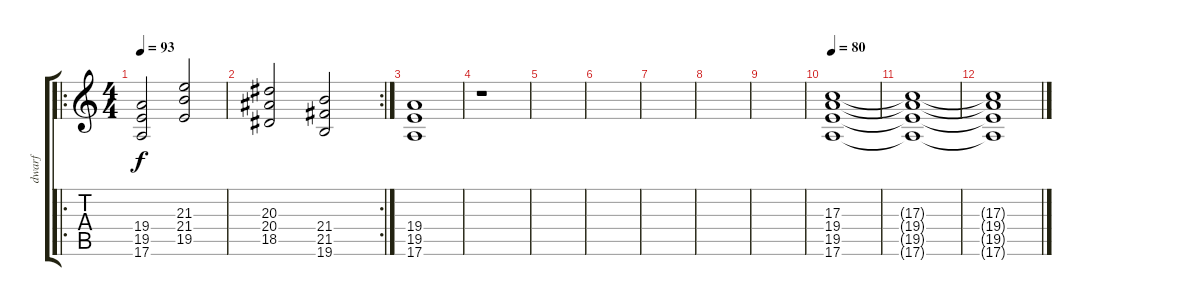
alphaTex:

\track ("dwarf" "dwarf") {instrument choiraahs}
\staff {score tabs}
\tuning (E4 B3 G3 D3 A2 E2) {hide}
\ro
\ts (4 4)
\tempo 93
\clef g2
\ks c
(19.4 19.5 17.6).2{dy f} (21.3 21.4 19.5).2 |
\rc 2
(20.3 20.4 18.5).2 (21.4 21.5 19.6).2 |
(19.4 19.5 17.6).1 |
r.1 |
|
|
|
|
|
\tempo 80
(17.3 19.4 19.5 17.6).1{volume 0} |
(17.3{t} 19.4{t} 19.5{t} 17.6{t}).1 |
(17.3{t} 19.4{t} 19.5{t} 17.6{t}).1
